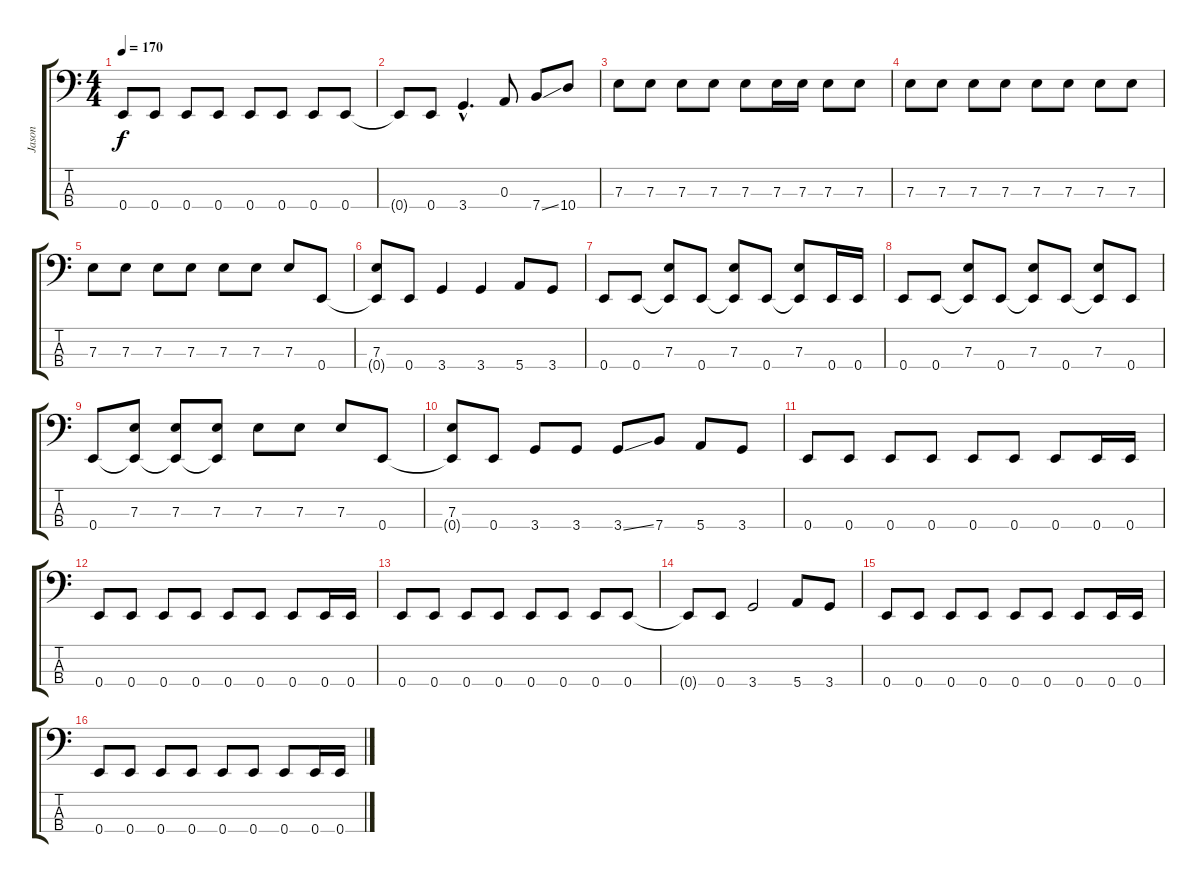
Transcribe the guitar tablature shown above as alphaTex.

\track ("Jason" "Jason") {instrument electricbassfinger}
\staff {score tabs}
\tuning (G2 D2 A1 E1) {hide}
\ts (4 4)
\tempo 170
\clef f4
\ks c
0.4.8{dy f} 0.4.8 0.4.8 0.4.8 0.4.8 0.4.8 0.4.8 0.4.8 |
0.4{t}.8 0.4.8 3.4{hac}.4{d} 0.3.8 7.4{ss}.8 10.4.8 |
7.3.8 7.3.8 7.3.8 7.3.8 7.3.8 7.3.16 7.3.16 7.3.8 7.3.8 |
7.3.8 7.3.8 7.3.8 7.3.8 7.3.8 7.3.8 7.3.8 7.3.8 |
7.3.8 7.3.8 7.3.8 7.3.8 7.3.8 7.3.8 7.3.8 0.4.8 |
(7.3 0.4{t}).8 0.4.8 3.4.4 3.4.4 5.4.8 3.4.8 |
0.4.8 0.4.8 (7.3 0.4{t}).8 0.4.8 (7.3 0.4{t}).8 0.4.8 (7.3 0.4{t}).8 0.4.16 0.4.16 |
0.4.8 0.4.8 (7.3 0.4{t}).8 0.4.8 (7.3 0.4{t}).8 0.4.8 (7.3 0.4{t}).8 0.4.8 |
0.4.8 (7.3 0.4{t}).8 (7.3 0.4{t}).8 (7.3 0.4{t}).8 7.3.8 7.3.8 7.3.8 0.4.8 |
(7.3 0.4{t}).8 0.4.8 3.4.8 3.4.8 3.4{ss}.8 7.4.8 5.4.8 3.4.8 |
0.4.8 0.4.8 0.4.8 0.4.8 0.4.8 0.4.8 0.4.8 0.4.16 0.4.16 |
0.4.8 0.4.8 0.4.8 0.4.8 0.4.8 0.4.8 0.4.8 0.4.16 0.4.16 |
0.4.8 0.4.8 0.4.8 0.4.8 0.4.8 0.4.8 0.4.8 0.4.8 |
0.4{t}.8 0.4.8 3.4.2 5.4.8 3.4.8 |
0.4.8 0.4.8 0.4.8 0.4.8 0.4.8 0.4.8 0.4.8 0.4.16 0.4.16 |
0.4.8 0.4.8 0.4.8 0.4.8 0.4.8 0.4.8 0.4.8 0.4.16 0.4.16
